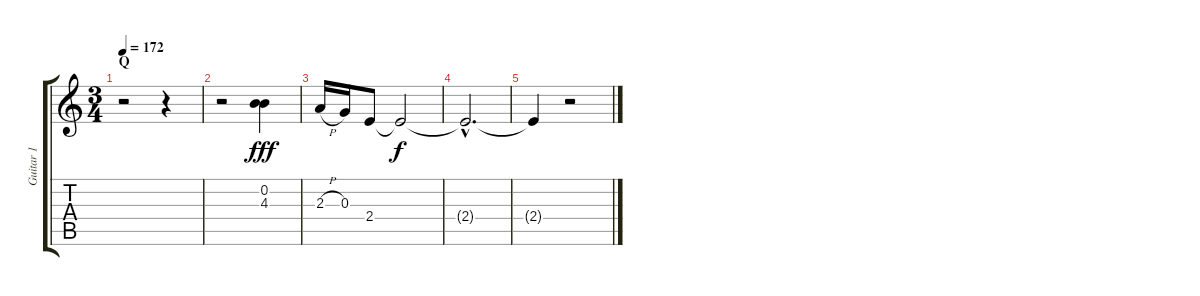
\track ("Guitar 1" "Guitar 1") {instrument electricguitarclean}
\staff {score tabs}
\tuning (E4 B3 G3 D3 A2 E2) {hide}
\ts (3 4)
\section ("" "Q")
\tempo 172
\clef g2
\ks c
r.2{dy f} r.4 |
r.2 (0.2 4.3).4{dy fff} |
2.3{h}.16 0.3.16 2.4.8 2.4{t}.2{dy f} |
2.4{hac t}.2{d} |
2.4{t}.4 r.2
